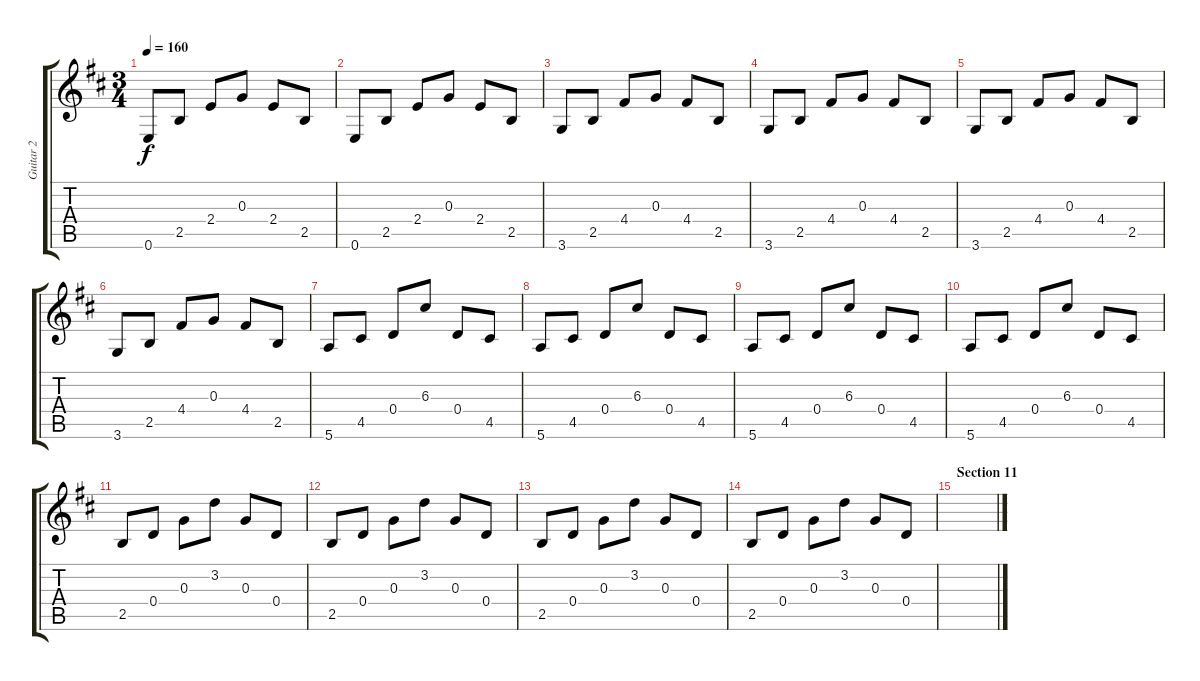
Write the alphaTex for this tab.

\track ("Guitar 2" "Guitar 2") {instrument electricguitarmuted}
\staff {score tabs}
\tuning (E4 B3 G3 D3 A2 E2) {hide}
\ts (3 4)
\tempo 160
\clef g2
\ks bminor
0.6.8{dy f} 2.5.8 2.4.8 0.3.8 2.4.8 2.5.8 |
0.6.8 2.5.8 2.4.8 0.3.8 2.4.8 2.5.8 |
3.6.8 2.5.8 4.4.8 0.3.8 4.4.8 2.5.8 |
3.6.8 2.5.8 4.4.8 0.3.8 4.4.8 2.5.8 |
3.6.8 2.5.8 4.4.8 0.3.8 4.4.8 2.5.8 |
3.6.8 2.5.8 4.4.8 0.3.8 4.4.8 2.5.8 |
5.6.8 4.5.8 0.4.8 6.3.8 0.4.8 4.5.8 |
5.6.8 4.5.8 0.4.8 6.3.8 0.4.8 4.5.8 |
5.6.8 4.5.8 0.4.8 6.3.8 0.4.8 4.5.8 |
5.6.8 4.5.8 0.4.8 6.3.8 0.4.8 4.5.8 |
2.5.8 0.4.8 0.3.8 3.2.8 0.3.8 0.4.8 |
2.5.8 0.4.8 0.3.8 3.2.8 0.3.8 0.4.8 |
2.5.8 0.4.8 0.3.8 3.2.8 0.3.8 0.4.8 |
2.5.8 0.4.8 0.3.8 3.2.8 0.3.8 0.4.8 |
\section ("" "Section 11")
